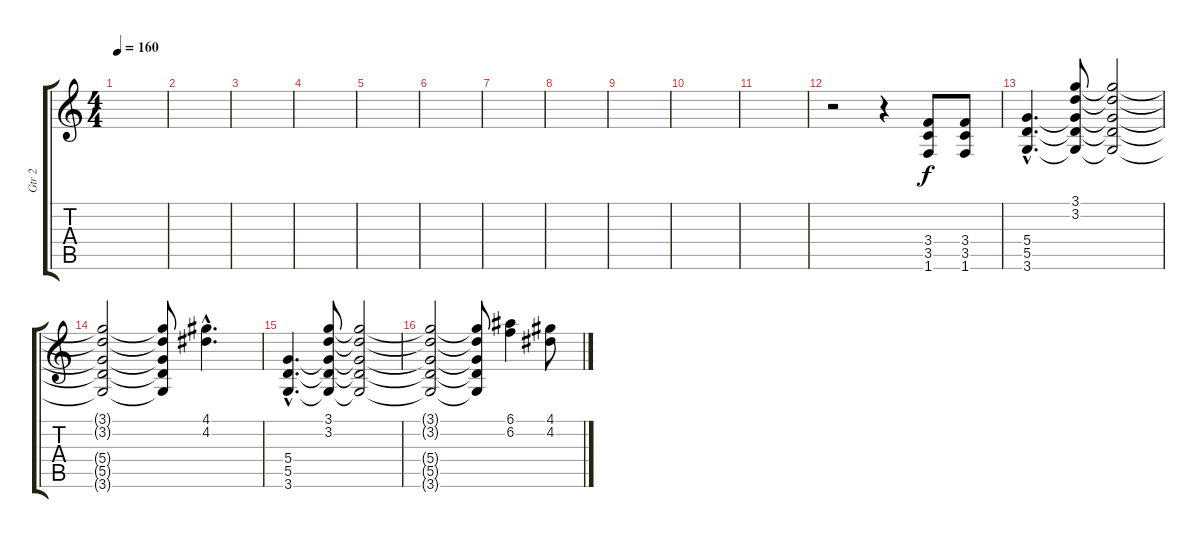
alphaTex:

\track ("Gtr 2" "Gtr 2") {instrument distortionguitar}
\staff {score tabs}
\tuning (E4 B3 G3 D3 A2 E2) {hide}
\ts (4 4)
\tempo 160
\clef g2
\ks c
|
|
|
|
|
|
|
|
|
|
|
r.2 r.4 (3.4 3.5 1.6).8 (3.4 3.5 1.6).8 |
(5.4{hac} 5.5{hac} 3.6{hac}).4{d} (3.1 3.2 5.4{t} 5.5{t} 3.6{t}).8 (3.1{t} 3.2{t} 5.4{t} 5.5{t} 3.6{t}).2 |
(3.1{t} 3.2{t} 5.4{t} 5.5{t} 3.6{t}).2 (3.1{t} 3.2{t} 5.4{t} 5.5{t} 3.6{t}).8 (4.1{hac} 4.2{hac}).4{d} |
(5.4{hac} 5.5{hac} 3.6{hac}).4{d} (3.1 3.2 5.4{t} 5.5{t} 3.6{t}).8 (3.1{t} 3.2{t} 5.4{t} 5.5{t} 3.6{t}).2 |
(3.1{t} 3.2{t} 5.4{t} 5.5{t} 3.6{t}).2 (3.1{t} 3.2{t} 5.4{t} 5.5{t} 3.6{t}).8 (6.1 6.2).4 (4.1 4.2).8
